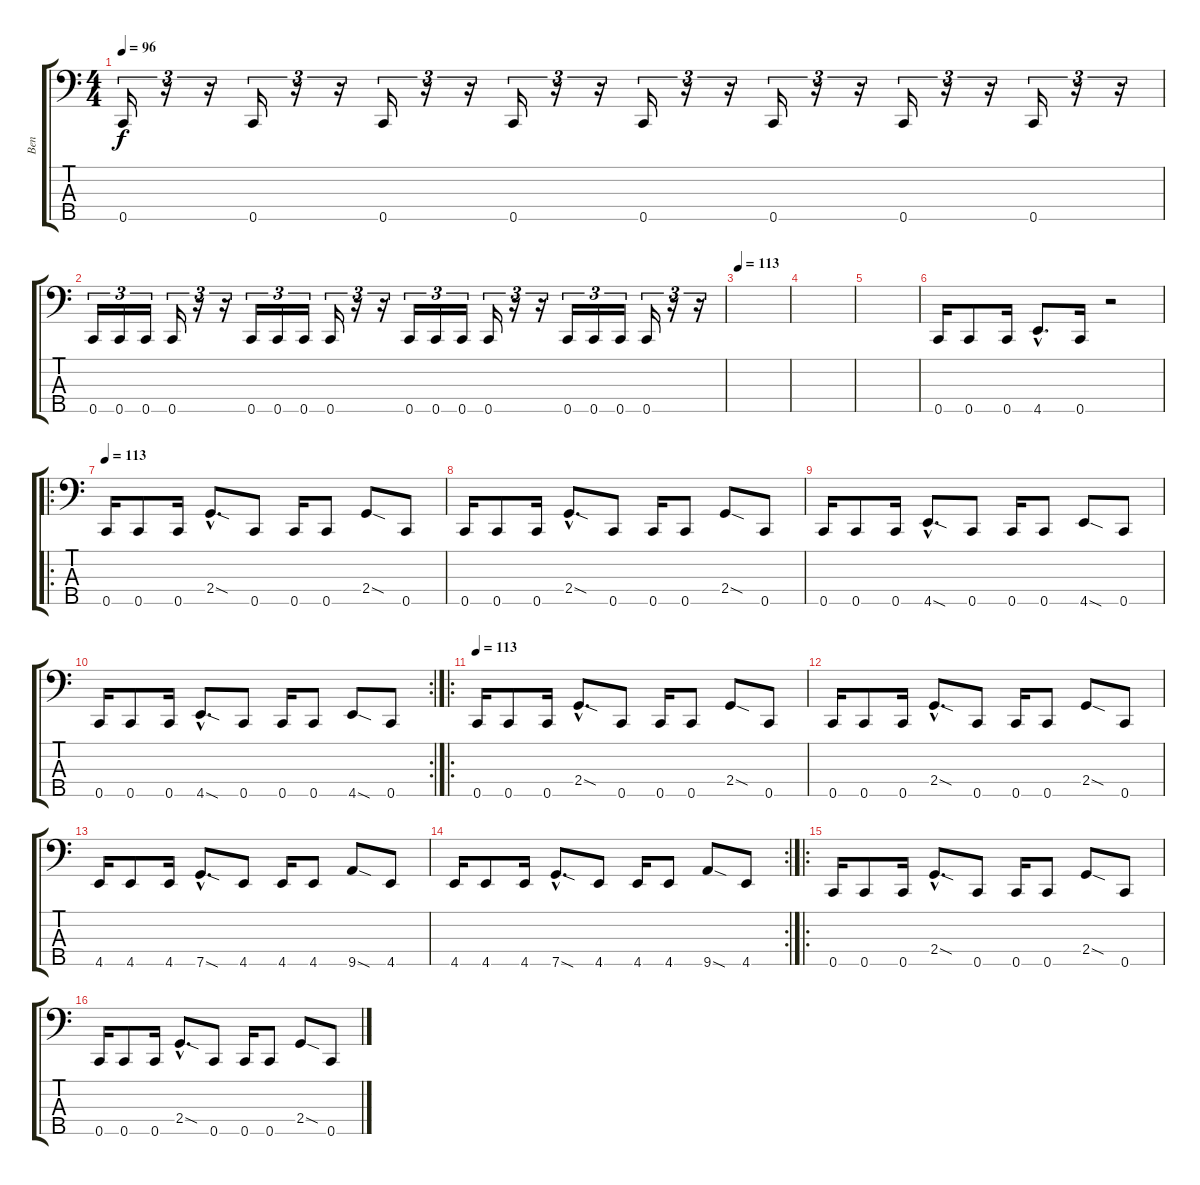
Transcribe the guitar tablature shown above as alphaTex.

\track ("Ben" "Ben") {instrument electricbassfinger}
\staff {score tabs}
\tuning (Ab2 Eb2 Bb1 F1 C1) {hide}
\ts (4 4)
\tempo 96
\clef f4
\ks c
0.5.16{tu (3 2) dy f} r.16{tu (3 2)} r.16{tu (3 2)} 0.5.16{tu (3 2)} r.16{tu (3 2)} r.16{tu (3 2)} 0.5.16{tu (3 2)} r.16{tu (3 2)} r.16{tu (3 2)} 0.5.16{tu (3 2)} r.16{tu (3 2)} r.16{tu (3 2)} 0.5.16{tu (3 2)} r.16{tu (3 2)} r.16{tu (3 2)} 0.5.16{tu (3 2)} r.16{tu (3 2)} r.16{tu (3 2)} 0.5.16{tu (3 2)} r.16{tu (3 2)} r.16{tu (3 2)} 0.5.16{tu (3 2)} r.16{tu (3 2)} r.16{tu (3 2)} |
0.5.16{tu (3 2)} 0.5.16{tu (3 2)} 0.5.16{tu (3 2)} 0.5.16{tu (3 2)} r.16{tu (3 2)} r.16{tu (3 2)} 0.5.16{tu (3 2)} 0.5.16{tu (3 2)} 0.5.16{tu (3 2)} 0.5.16{tu (3 2)} r.16{tu (3 2)} r.16{tu (3 2)} 0.5.16{tu (3 2)} 0.5.16{tu (3 2)} 0.5.16{tu (3 2)} 0.5.16{tu (3 2)} r.16{tu (3 2)} r.16{tu (3 2)} 0.5.16{tu (3 2)} 0.5.16{tu (3 2)} 0.5.16{tu (3 2)} 0.5.16{tu (3 2)} r.16{tu (3 2)} r.16{tu (3 2)} |
\tempo 113
|
|
|
0.5.16 0.5.8 0.5.16 4.5{hac}.8{d} 0.5.16 r.2 |
\ro
\tempo 113
0.5.16 0.5.8 0.5.16 2.4{sod hac}.8{d} 0.5.8 0.5.16 0.5.8 2.4{sod}.8 0.5.8 |
0.5.16 0.5.8 0.5.16 2.4{sod hac}.8{d} 0.5.8 0.5.16 0.5.8 2.4{sod}.8 0.5.8 |
0.5.16 0.5.8 0.5.16 4.5{sod hac}.8{d} 0.5.8 0.5.16 0.5.8 4.5{sod}.8 0.5.8 |
\rc 2
0.5.16 0.5.8 0.5.16 4.5{sod hac}.8{d} 0.5.8 0.5.16 0.5.8 4.5{sod}.8 0.5.8 |
\ro
\tempo 113
0.5.16 0.5.8 0.5.16 2.4{sod hac}.8{d} 0.5.8 0.5.16 0.5.8 2.4{sod}.8 0.5.8 |
0.5.16 0.5.8 0.5.16 2.4{sod hac}.8{d} 0.5.8 0.5.16 0.5.8 2.4{sod}.8 0.5.8 |
4.5.16 4.5.8 4.5.16 7.5{sod hac}.8{d} 4.5.8 4.5.16 4.5.8 9.5{sod}.8 4.5.8 |
\rc 2
4.5.16 4.5.8 4.5.16 7.5{sod hac}.8{d} 4.5.8 4.5.16 4.5.8 9.5{sod}.8 4.5.8 |
\ro
0.5.16 0.5.8 0.5.16 2.4{sod hac}.8{d} 0.5.8 0.5.16 0.5.8 2.4{sod}.8 0.5.8 |
0.5.16 0.5.8 0.5.16 2.4{sod hac}.8{d} 0.5.8 0.5.16 0.5.8 2.4{sod}.8 0.5.8
